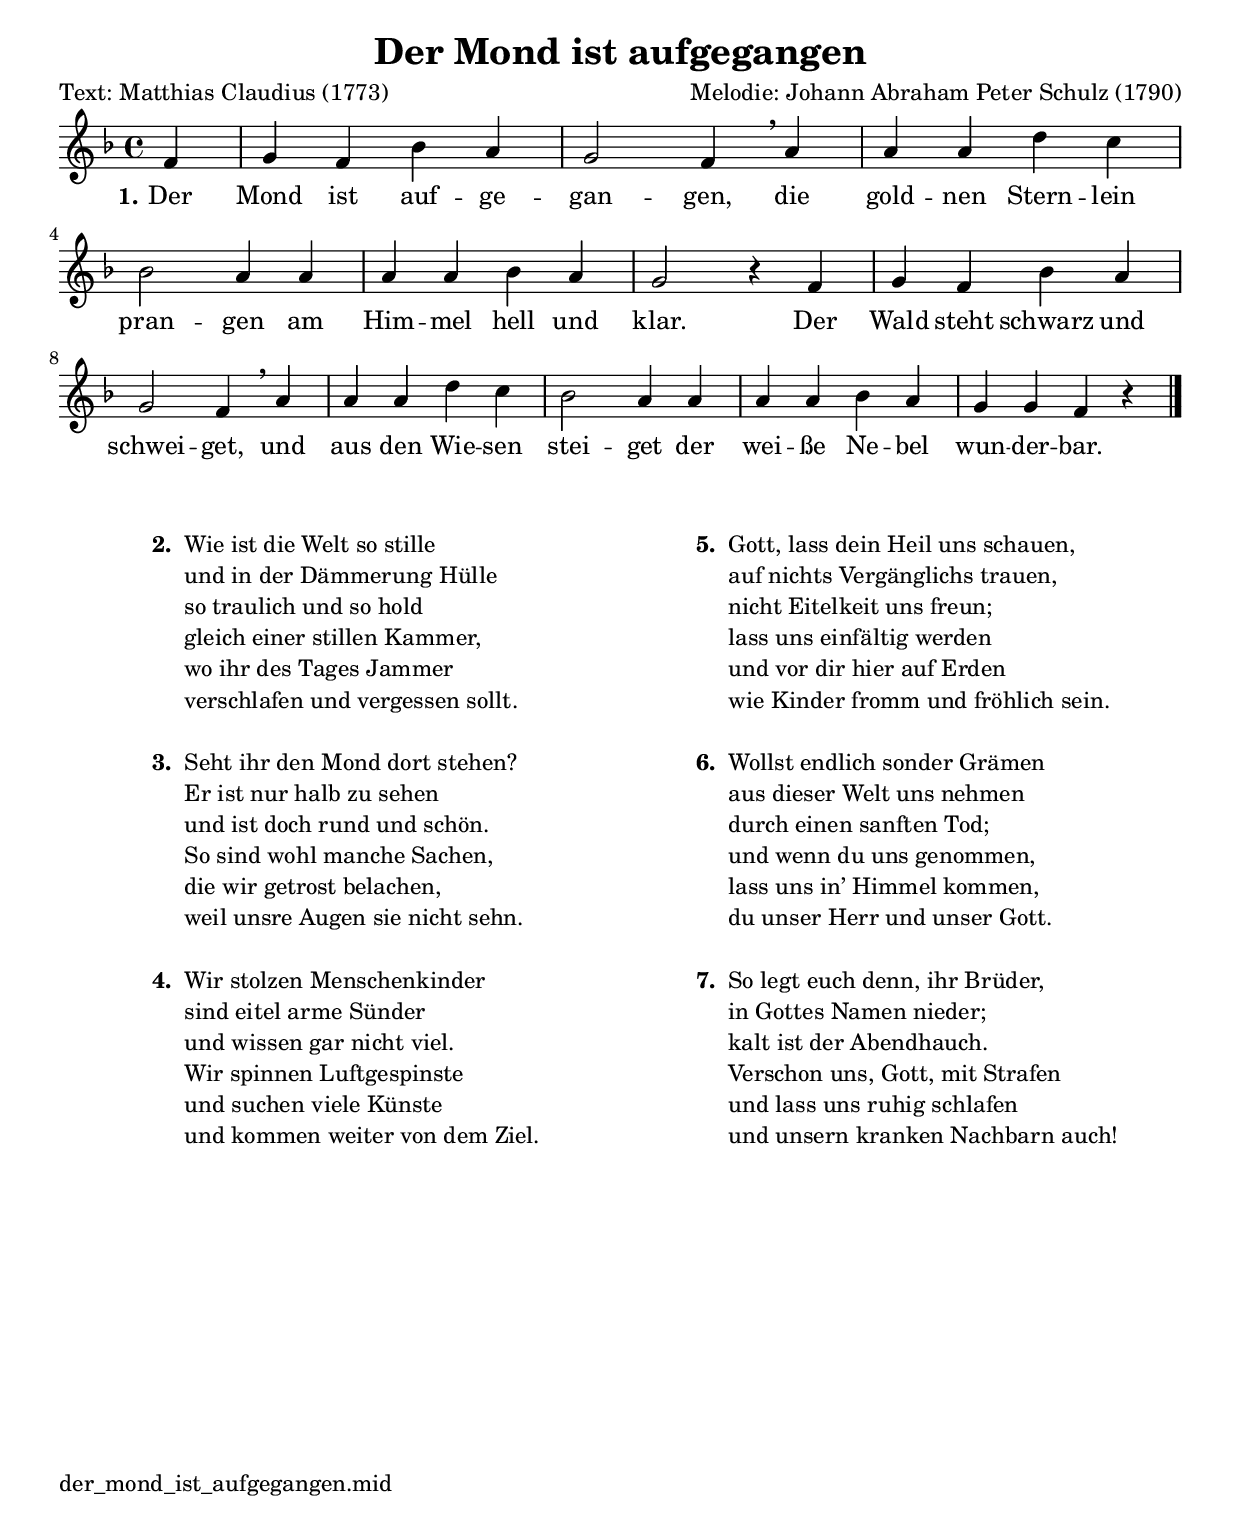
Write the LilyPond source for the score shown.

\version "2.24"
\bookpart {
  \tocItem \markup  "Der Mond ist aufgegangen"
  \header { title = "Der Mond ist aufgegangen"
     poet = "Text: Matthias Claudius (1773)"
     composer = "Melodie: Johann Abraham Peter Schulz (1790)"
  }
\score {
  \midi { \tempo 4 = 100 }
  \layout { indent = 0 }
  <<
%{  
   \chords {
    \partial 4
    c:7 f4 g:m f4 c:7 s4 f4 s4 f4 s4 b4 f4
    c:7 s4 f4 s4 f4 s4 b4 f4 c2 s4 f4 c:7 f4 g:m f4
    c:7 s4 f4  s4 f4 s4 b4 f4 c:7 s4 f4 s4 f4 s4 b4 f4 c:7 s4 f
   }
%}
  \transpose f f {   
  \relative c' {
  \clef "treble"
  \time 4/4
  \key f \major
  \autoBeamOff
  \partial 4
	f4 g4 f4 bes4 a4 g2 f4 \breathe a4 a4 a4 d4 c4 \break
	bes2 a4 a4 a4 a4 bes4 a4 g2 r4 f4 g4 f4 bes4 a4
	g2 f4 \breathe a4 a4 a4 d4 c4 bes2 a4 a4 a4 a4 bes4 a4 g4 g4 f4 r4 
    \bar "|."
  }}
  >>
  \addlyrics {
  \set stanza = "1."
	Der Mond ist auf -- ge -- gan -- gen, die gold -- nen Stern -- lein pran -- gen
	am  Him -- mel hell und klar. Der Wald steht schwarz und schwei -- get,
	und aus den Wie -- sen stei -- get der wei -- ße Ne -- bel wun -- der -- bar.
  }
}



\markup {
        \column {
    \hspace #0.1     % schafft ein wenig Platz zur den Noten
    \fill-line {
      \hspace #0.1  % Spalte vom linken Rand, auskommentieren, wenn nur eine Spalte
          \column {      % erste Spalte links
        \line { \bold "  2. "
          \column {
                        "Wie ist die Welt so stille"
                        "und in der Dämmerung Hülle"
                        "so traulich und so hold"
                        "gleich einer stillen Kammer,"
                        "wo ihr des Tages Jammer"
                        "verschlafen und vergessen sollt."
			" " 
          }
        }
        \hspace #0.1  % vertikaler Abstand zwischen den Strophen 
        \line { \bold "  3. "
          \column {
                        "Seht ihr den Mond dort stehen?"
                        "Er ist nur halb zu sehen"
                        "und ist doch rund und schön."
                        "So sind wohl manche Sachen,"
                        "die wir getrost belachen,"
                        "weil unsre Augen sie nicht sehn."
			" "
                  }
                }
        \hspace #0.1  % vertikaler Abstand zwischen den Strophen
        \line { \bold "  4. "
          \column {
                        "Wir stolzen Menschenkinder"
                        "sind eitel arme Sünder"
                        "und wissen gar nicht viel."
                        "Wir spinnen Luftgespinste"
                        "und suchen viele Künste"
                        "und kommen weiter von dem Ziel."
			" "
                  }
                }
      }
% { ab hier auskommentieren, wenn es nur eine Spalte sein soll
      \hspace #0.1    % horizontaler Abstand zwischen den Spalten
          \column {       % zweite Spalte rechts
        \line {
          \bold "  5. "
          \column {
                        "Gott, lass dein Heil uns schauen,"
                        "auf nichts Vergänglichs trauen,"
                        "nicht Eitelkeit uns freun;"
                        "lass uns einfältig werden"
                        "und vor dir hier auf Erden"
                        "wie Kinder fromm und fröhlich sein."
			" "
          }
        }
        \hspace #0.1
        \line {
          \bold "  6. "
          \column {
                        "Wollst endlich sonder Grämen"
                        "aus dieser Welt uns nehmen"
                        "durch einen sanften Tod;"
                        "und wenn du uns genommen,"
                        "lass uns in’ Himmel kommen,"
                        "du unser Herr und unser Gott."
			" "
          }
        }
        \hspace #0.1
        \line {
          \bold "  7. "
          \column {
                        "So legt euch denn, ihr Brüder,"
                        "in Gottes Namen nieder;"
                        "kalt ist der Abendhauch."
                        "Verschon uns, Gott, mit Strafen"
                        "und lass uns ruhig schlafen"
                        "und unsern kranken Nachbarn auch!"
			" " 
          }
        }
        }
% } % bis hier auskommentieren, wenn es nur eine Spalte sein soll
      \hspace #0.1  % Spalte vom linken Rand
        }
  }
}
 \markup{
  \vspace #10
  \with-url #"http:///edgar-saenger.de/musik/volkslieder/der_mond_ist_aufgegangen.mid" {der_mond_ist_aufgegangen.mid}
}

}

